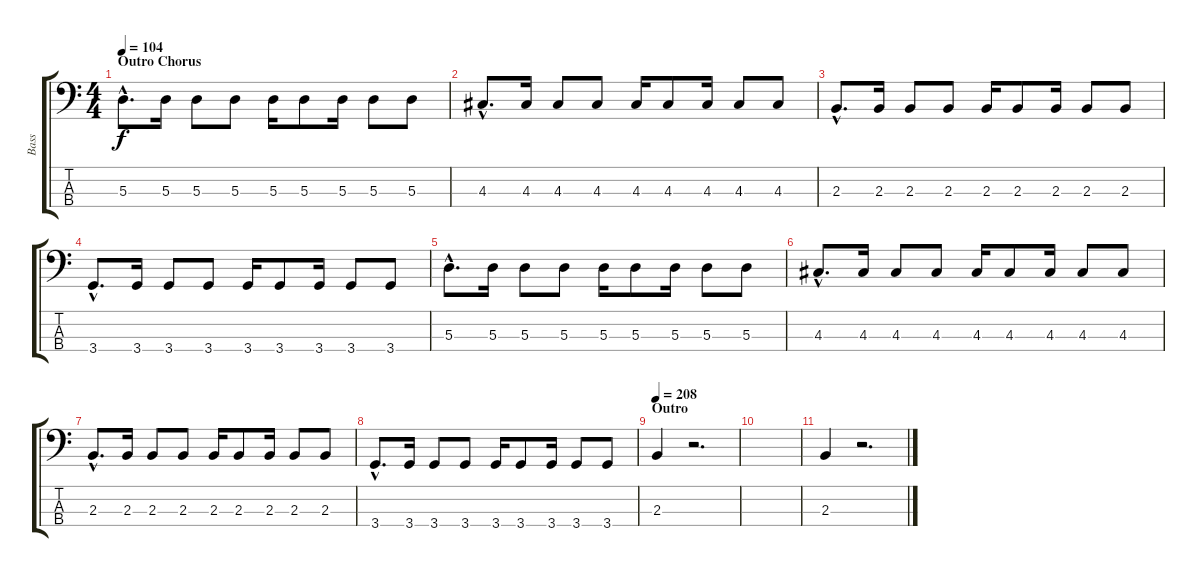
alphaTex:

\track ("Bass" "Bass") {instrument electricbasspick}
\staff {score tabs}
\tuning (G2 D2 A1 E1) {hide}
\ts (4 4)
\section ("" "Outro Chorus")
\tempo 104
\clef f4
\ks c
5.3{hac}.8{d dy f} 5.3.16 5.3.8 5.3.8 5.3.16 5.3.8 5.3.16 5.3.8 5.3.8 |
4.3{hac}.8{d} 4.3.16 4.3.8 4.3.8 4.3.16 4.3.8 4.3.16 4.3.8 4.3.8 |
2.3{hac}.8{d} 2.3.16 2.3.8 2.3.8 2.3.16 2.3.8 2.3.16 2.3.8 2.3.8 |
3.4{hac}.8{d} 3.4.16 3.4.8 3.4.8 3.4.16 3.4.8 3.4.16 3.4.8 3.4.8 |
5.3{hac}.8{d} 5.3.16 5.3.8 5.3.8 5.3.16 5.3.8 5.3.16 5.3.8 5.3.8 |
4.3{hac}.8{d} 4.3.16 4.3.8 4.3.8 4.3.16 4.3.8 4.3.16 4.3.8 4.3.8 |
2.3{hac}.8{d} 2.3.16 2.3.8 2.3.8 2.3.16 2.3.8 2.3.16 2.3.8 2.3.8 |
3.4{hac}.8{d} 3.4.16 3.4.8 3.4.8 3.4.16 3.4.8 3.4.16 3.4.8 3.4.8 |
\section ("" "Outro")
\tempo 208
2.3.4 r.2{d} |
|
2.3.4 r.2{d}
